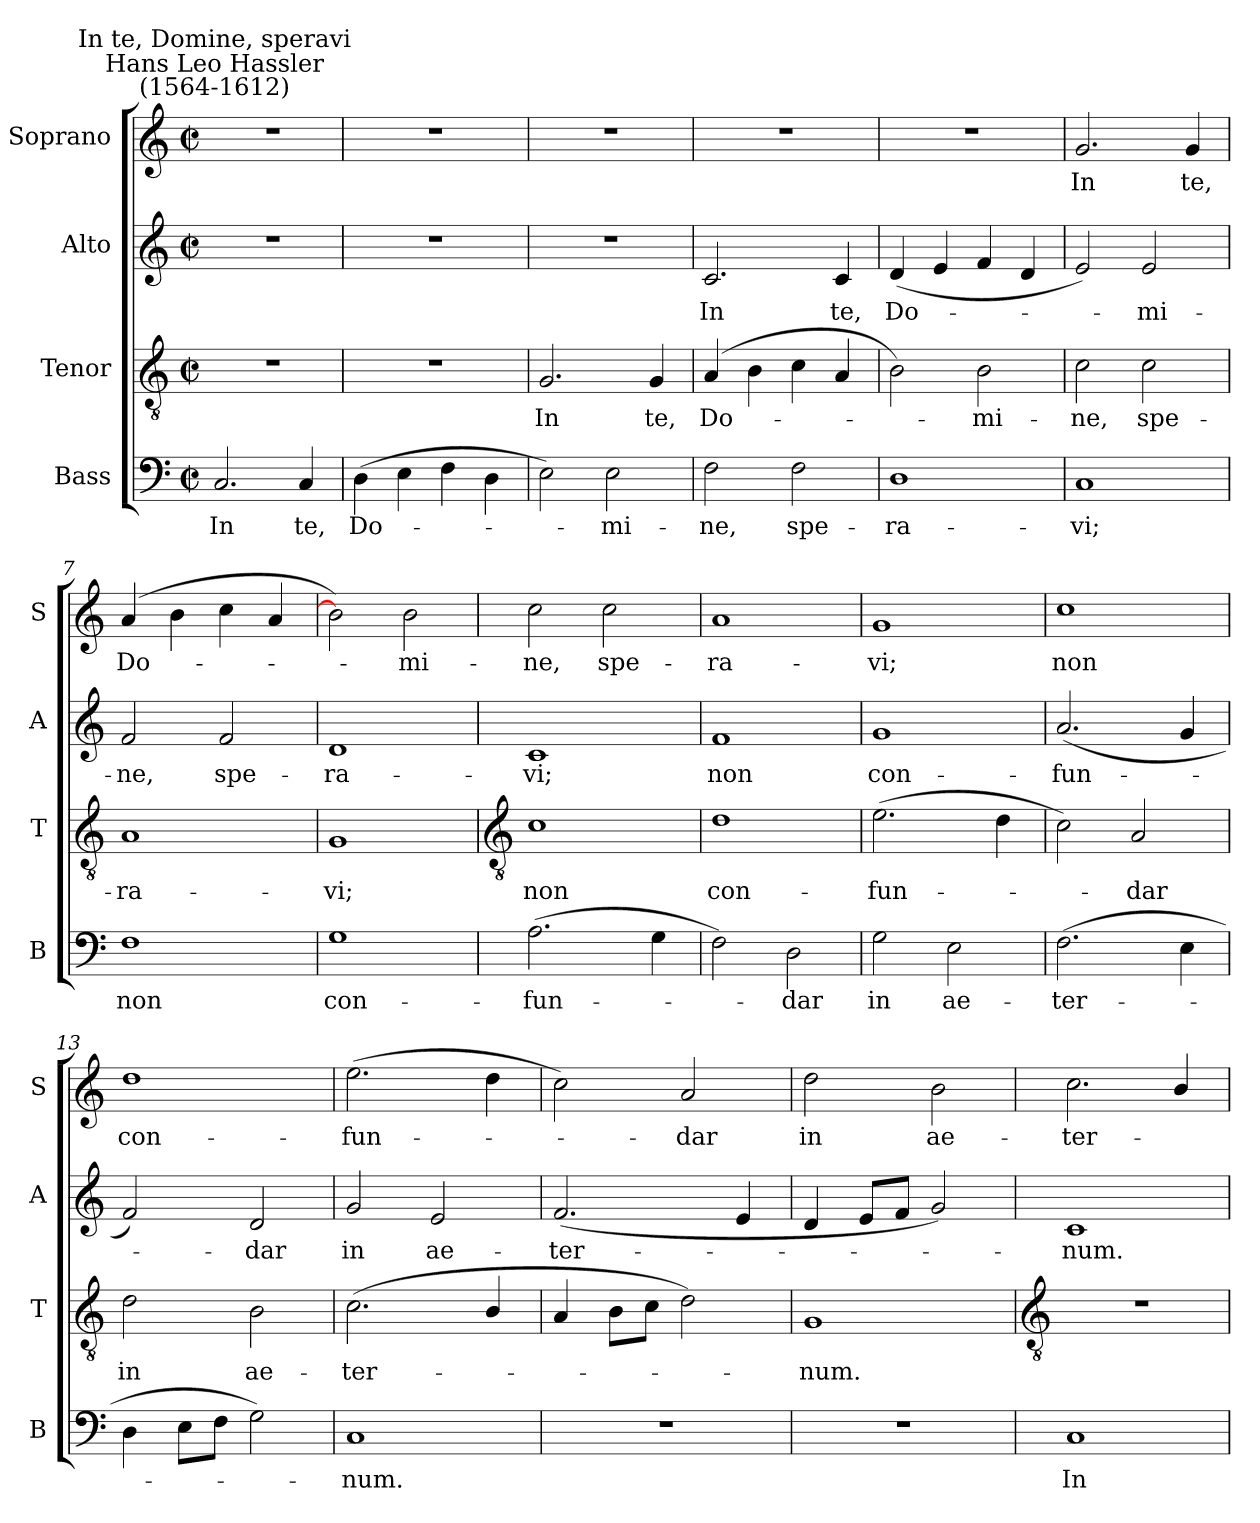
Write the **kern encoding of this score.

**kern	**text	**kern	**text	**kern	**text	**kern	**text
*part4	*part4	*part3	*part3	*part2	*part2	*part1	*part1
*staff4	*staff4	*staff3	*staff3	*staff2	*staff2	*staff1	*staff1
*I"Bass	*	*I"Tenor	*	*I"Alto	*	*I"Soprano	*
*I'B	*	*I'T	*	*I'A	*	*I'S	*
*clefF4	*	*clefGv2	*	*clefG2	*	*clefG2	*
*k[]	*	*k[]	*	*k[]	*	*k[]	*
*C:	*	*C:	*	*C:	*	*C:	*
*M2/2	*	*M2/2	*	*M2/2	*	*M2/2	*
*met(c|)	*	*met(c|)	*	*met(c|)	*	*met(c|)	*
=1	=1	=1	=1	=1	=1	=1	=1
!	!	!	!	!	!	!LO:TX:a:cj:t=Hans Leo Hassler\n(1564-1612)	!
!	!	!	!	!	!	!LO:TX:a:cj:t=In te, Domine, speravi	!
!	!LO:LY:b	!	!	!	!	!	!
2.C	In	1r	.	1r	.	1r	.
!	!LO:LY:b	!	!	!	!	!	!
4C	te,	.	.	.	.	.	.
=2	=2	=2	=2	=2	=2	=2	=2
!	!LO:LY:b	!	!	!	!	!	!
(>4D	Do-	1r	.	1r	.	1r	.
4E	.	.	.	.	.	.	.
4F	.	.	.	.	.	.	.
4D	.	.	.	.	.	.	.
=3	=3	=3	=3	=3	=3	=3	=3
!	!	!	!LO:LY:b	!	!	!	!
2E)	.	2.G	In	1r	.	1r	.
!	!LO:LY:b	!	!	!	!	!	!
2E	mi-	.	.	.	.	.	.
!	!	!	!LO:LY:b	!	!	!	!
.	.	4G	te,	.	.	.	.
=4	=4	=4	=4	=4	=4	=4	=4
!	!LO:LY:b	!	!LO:LY:b	!	!LO:LY:b	!	!
2F	-ne,	(>4A	Do-	2.c	In	1r	.
.	.	4B	.	.	.	.	.
!	!LO:LY:b	!	!	!	!	!	!
2F	spe-	4c	.	.	.	.	.
!	!	!	!	!	!LO:LY:b	!	!
.	.	4A	.	4c	te,	.	.
=5	=5	=5	=5	=5	=5	=5	=5
!	!LO:LY:b	!	!	!	!LO:LY:b	!	!
1D	-ra-	2B)	.	(<4d	Do-	1r	.
.	.	.	.	4e	.	.	.
!	!	!	!LO:LY:b	!	!	!	!
.	.	2B	mi-	4f	.	.	.
.	.	.	.	4d	.	.	.
=6	=6	=6	=6	=6	=6	=6	=6
!	!LO:LY:b	!	!LO:LY:b	!	!	!	!LO:LY:b
1C	-vi;	2c	-ne,	2e)	.	2.g	In
!	!	!	!LO:LY:b	!	!LO:LY:b	!	!
.	.	2c	spe-	2e	mi-	.	.
!	!	!	!	!	!	!	!LO:LY:b
.	.	.	.	.	.	4g	te,
=7	=7	=7	=7	=7	=7	=7	=7
!	!LO:LY:b	!	!LO:LY:b	!	!LO:LY:b	!	!LO:LY:b
1F	non	1A	-ra-	2f	-ne,	(>4a	Do-
.	.	.	.	.	.	4b	.
!	!	!	!	!	!LO:LY:b	!	!
.	.	.	.	2f	spe-	4cc	.
.	.	.	.	.	.	4a	.
=8	=8	=8	=8	=8	=8	=8	=8
!	!LO:LY:b	!	!LO:LY:b	!	!LO:LY:b	!	!
1G	con-	1G	-vi;	1d	-ra-	2b])	.
!	!	!	!	!	!	!	!LO:LY:b
.	.	.	.	.	.	2b	mi-
!!LO:LB:g=z
=9	=9	=9	=9	=9	=9	=9	=9
*	*	*clefGv2	*	*	*	*	*
!	!LO:LY:b	!	!LO:LY:b	!	!LO:LY:b	!	!LO:LY:b
(>2.A	-fun-	1c	non	1c	-vi;	2cc	-ne,
!	!	!	!	!	!	!	!LO:LY:b
.	.	.	.	.	.	2cc	spe-
4G	.	.	.	.	.	.	.
=10	=10	=10	=10	=10	=10	=10	=10
!	!	!	!LO:LY:b	!	!LO:LY:b	!	!LO:LY:b
2F)	.	1d	con-	1f	non	1a	-ra-
!	!LO:LY:b	!	!	!	!	!	!
2D	dar	.	.	.	.	.	.
=11	=11	=11	=11	=11	=11	=11	=11
!	!LO:LY:b	!	!LO:LY:b	!	!LO:LY:b	!	!LO:LY:b
2G	in	(>2.e	-fun-	1g	con-	1g	-vi;
!	!LO:LY:b	!	!	!	!	!	!
2E	ae-	.	.	.	.	.	.
.	.	4d	.	.	.	.	.
=12	=12	=12	=12	=12	=12	=12	=12
!	!LO:LY:b	!	!	!	!LO:LY:b	!	!LO:LY:b
(>2.F	-ter-	2c)	.	(<2.a	-fun-	1cc	non
!	!	!	!LO:LY:b	!	!	!	!
.	.	2A	dar	.	.	.	.
4E	.	.	.	4g	.	.	.
=13	=13	=13	=13	=13	=13	=13	=13
!	!	!	!LO:LY:b	!	!	!	!LO:LY:b
4D	.	2d	in	2f)	.	1dd	con-
8EL	.	.	.	.	.	.	.
8FJ	.	.	.	.	.	.	.
!	!	!	!LO:LY:b	!	!LO:LY:b	!	!
2G)	.	2B	ae-	2d	dar	.	.
=14	=14	=14	=14	=14	=14	=14	=14
!	!LO:LY:b	!	!LO:LY:b	!	!LO:LY:b	!	!LO:LY:b
1C	num.	(>2.c	-ter-	2g	in	(>2.ee	-fun-
!	!	!	!	!	!LO:LY:b	!	!
.	.	.	.	2e	ae-	.	.
.	.	4B/	.	.	.	4dd	.
=15	=15	=15	=15	=15	=15	=15	=15
!	!	!	!	!	!LO:LY:b	!	!
1r	.	4A	.	(<2.f	-ter-	2cc)	.
.	.	8BL	.	.	.	.	.
.	.	8cJ	.	.	.	.	.
!	!	!	!	!	!	!	!LO:LY:b
.	.	2d)	.	.	.	2a	dar
.	.	.	.	4e	.	.	.
=16	=16	=16	=16	=16	=16	=16	=16
!	!	!	!LO:LY:b	!	!	!	!LO:LY:b
1r	.	1G	num.	4d	.	2dd	in
.	.	.	.	8eL	.	.	.
.	.	.	.	8fJ	.	.	.
!	!	!	!	!	!	!	!LO:LY:b
.	.	.	.	2g)	.	2b	ae-
!!LO:LB:g=z
=17	=17	=17	=17	=17	=17	=17	=17
*	*	*clefGv2	*	*	*	*	*
!	!LO:LY:b	!	!	!	!LO:LY:b	!	!LO:LY:b
1C	In	1r	.	1c	num.	2.cc	-ter-
.	.	.	.	.	.	4b/	.
=	=	=	=	=	=	=	=
*-	*-	*-	*-	*-	*-	*-	*-
